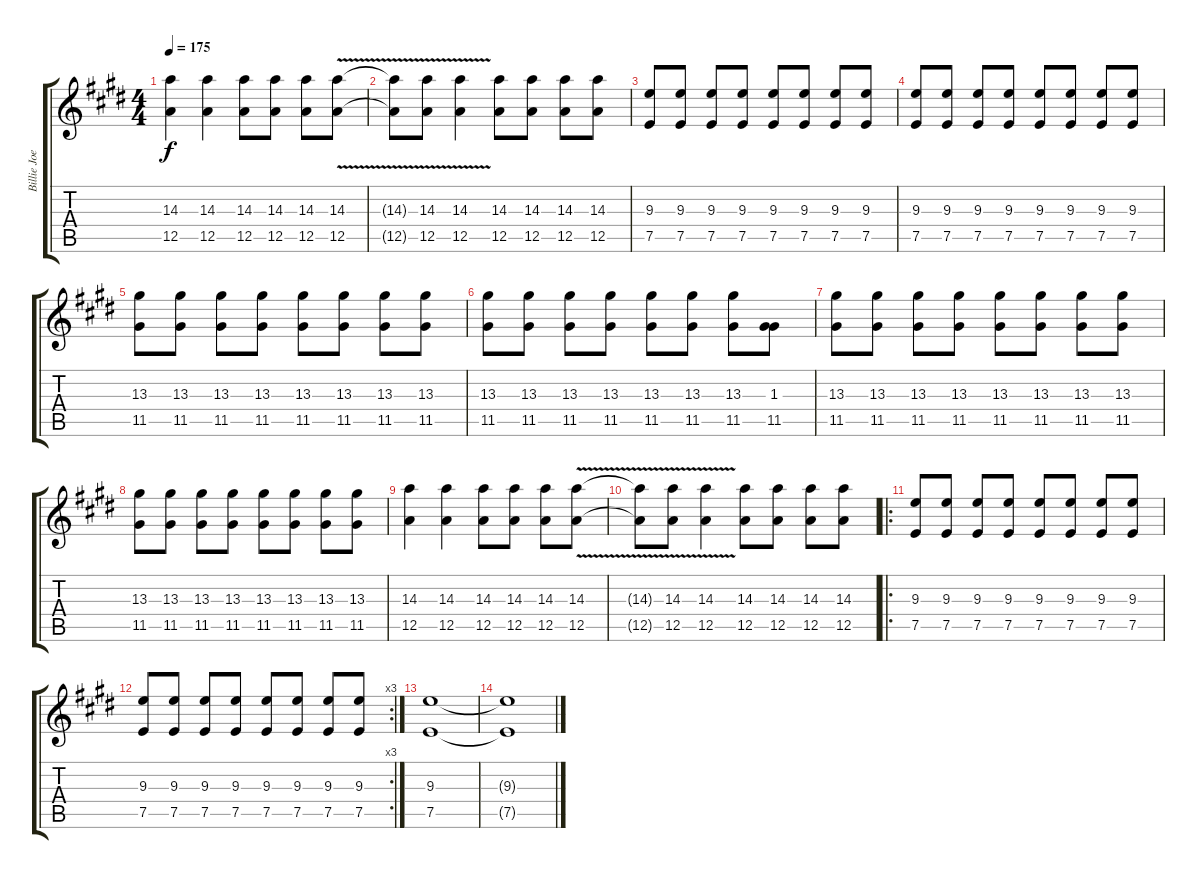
\track ("Billie Joe" "Billie Joe") {instrument overdrivenguitar}
\staff {score tabs}
\tuning (E4 B3 G3 D3 A2 E2) {hide}
\ts (4 4)
\tempo 175
\clef g2
\ks e
(14.3 12.5).4{dy f} (14.3 12.5).4 (14.3 12.5).8 (14.3 12.5).8 (14.3 12.5).8 (14.3{v} 12.5{v}).8 |
(14.3{t} 12.5{t}).8 (14.3{v} 12.5).8 (14.3{v} 12.5{v}).4 (14.3 12.5).8 (14.3 12.5).8 (14.3 12.5).8 (14.3 12.5).8 |
(9.3 7.5).8 (9.3 7.5).8 (9.3 7.5).8 (9.3 7.5).8 (9.3 7.5).8 (9.3 7.5).8 (9.3 7.5).8 (9.3 7.5).8 |
(9.3 7.5).8 (9.3 7.5).8 (9.3 7.5).8 (9.3 7.5).8 (9.3 7.5).8 (9.3 7.5).8 (9.3 7.5).8 (9.3 7.5).8 |
(13.3 11.5).8 (13.3 11.5).8 (13.3 11.5).8 (13.3 11.5).8 (13.3 11.5).8 (13.3 11.5).8 (13.3 11.5).8 (13.3 11.5).8 |
(13.3 11.5).8 (13.3 11.5).8 (13.3 11.5).8 (13.3 11.5).8 (13.3 11.5).8 (13.3 11.5).8 (13.3 11.5).8 (1.3 11.5).8 |
(13.3 11.5).8 (13.3 11.5).8 (13.3 11.5).8 (13.3 11.5).8 (13.3 11.5).8 (13.3 11.5).8 (13.3 11.5).8 (13.3 11.5).8 |
(13.3 11.5).8 (13.3 11.5).8 (13.3 11.5).8 (13.3 11.5).8 (13.3 11.5).8 (13.3 11.5).8 (13.3 11.5).8 (13.3 11.5).8 |
(14.3 12.5).4 (14.3 12.5).4 (14.3 12.5).8 (14.3 12.5).8 (14.3 12.5).8 (14.3{v} 12.5{v}).8 |
(14.3{t} 12.5{t}).8 (14.3{v} 12.5).8 (14.3{v} 12.5{v}).4 (14.3 12.5).8 (14.3 12.5).8 (14.3 12.5).8 (14.3 12.5).8 |
\ro
(9.3 7.5).8 (9.3 7.5).8 (9.3 7.5).8 (9.3 7.5).8 (9.3 7.5).8 (9.3 7.5).8 (9.3 7.5).8 (9.3 7.5).8 |
\rc 3
(9.3 7.5).8 (9.3 7.5).8 (9.3 7.5).8 (9.3 7.5).8 (9.3 7.5).8 (9.3 7.5).8 (9.3 7.5).8 (9.3 7.5).8 |
(9.3 7.5).1 |
(9.3{t} 7.5{t}).1
